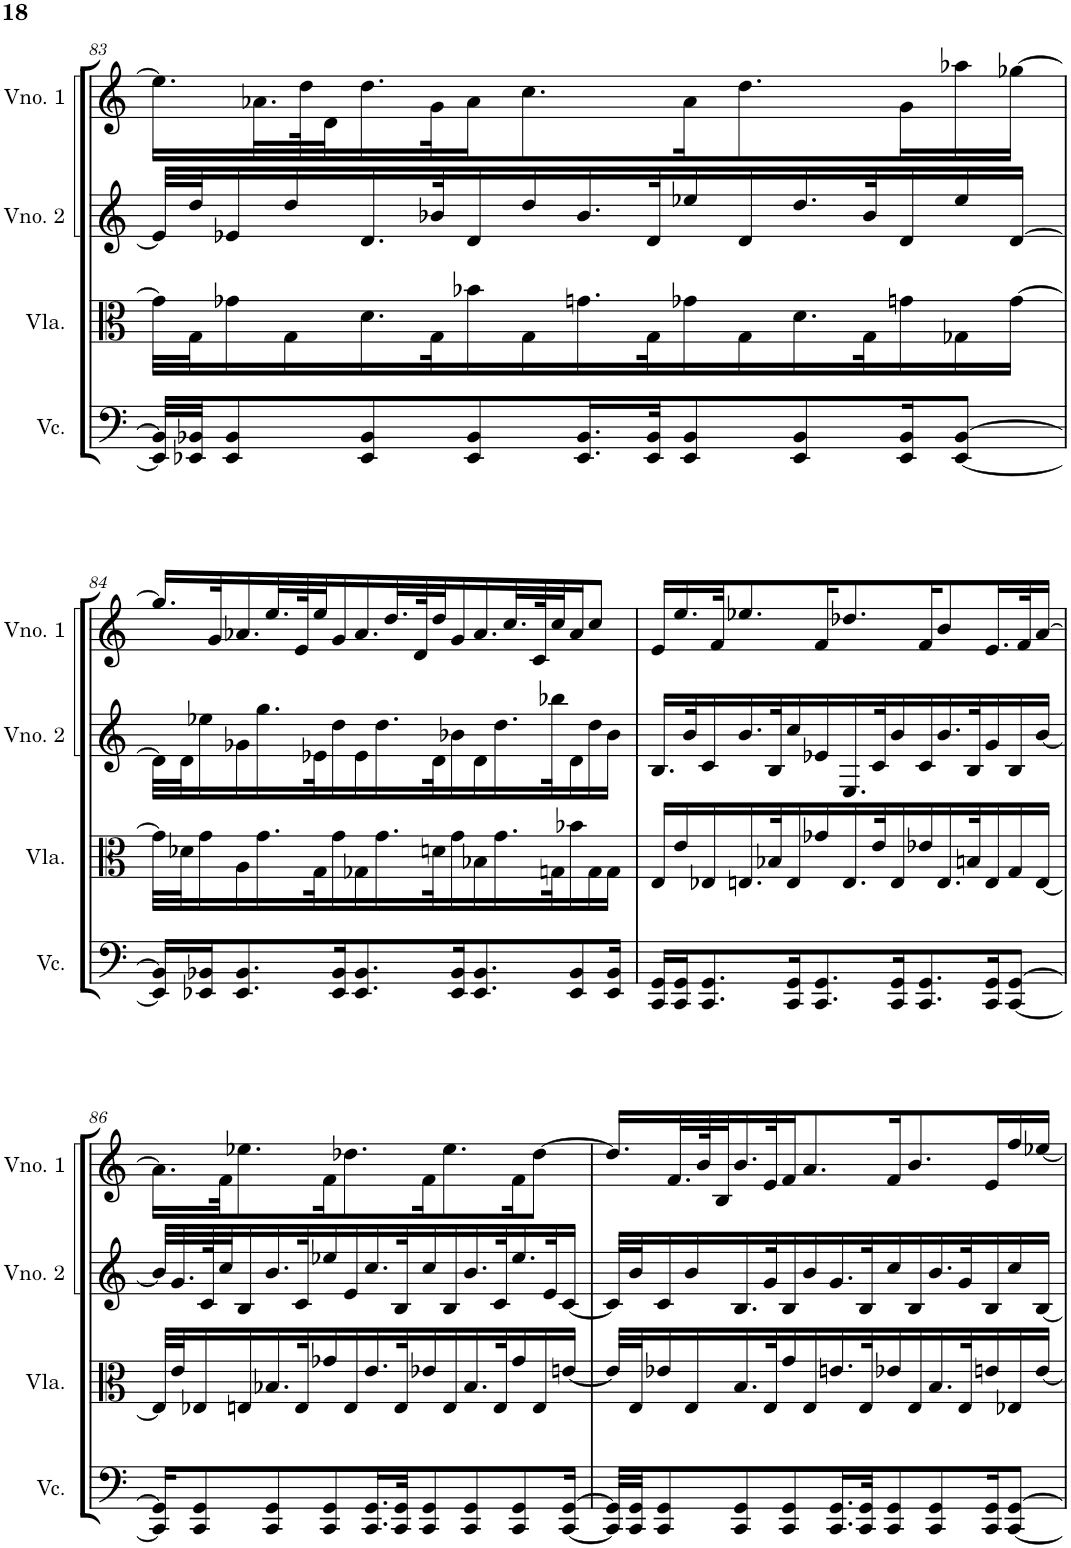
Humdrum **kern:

**kern	**kern	**kern	**kern
*part4	*part3	*part2	*part1
*staff4	*staff3	*staff2	*staff1
*I"Violoncelo	*I"Viola	*I"Violino 2	*I"Violino 1
*I'Vc.	*I'Vla.	*I'Vno. 2	*I'Vno. 1
!!LO:PB:g=z
*clefF4	*clefC3	*clefG2	*clefG2
*k[]	*k[]	*k[]	*k[]
*M4/4	*M4/4	*M4/4	*M4/4
=83	=83	=83	=83
32EE-/] 32BB-/]LLL	32g\LLL]	32e-/LLL]	16.ee\LL]
32EE-X/ 32BB-X/JJ	32G\J	32dd/J	.
8EE-/ 8BB-/	16g-X\	16e-X/	.
.	.	.	32.a-X\L
.	16G\	16dd/	.
.	.	.	64dd\K
.	.	.	32d\J
8EE-/ 8BB-/	16.d\	16.d/	16.dd\
.	32G\K	32b-X/K	32g\K
8EE-/ 8BB-/	16b-X\	16d/	16a-\J
.	16G\	16dd/	8.cc\
16.EE-/ 16.BB-/L	16.gn\	16.b-/	.
32EE-/ 32BB-/JK	32G\K	32d/K	.
8EE-/ 8BB-/	16g-X\	16ee-X/	16a-\K
.	16G\	16d/	8.dd\
8EE-/ 8BB-/	16.d\	16.dd/	.
.	32G\K	32b-/K	.
16EE-/ 16BB-/K	16gn\	16d/	16g\L
[8EE-/ [8BB-/J	16G-X\	16ee-/	16aa-X\
.	[16g\JJ	[16d/JJ	[16gg-X\JJ
!!LO:LB:g=z
=84	=84	=84	=84
16EE-/] 16BB-/]LL	32g\LLL]	32d\LLL]	16.gg-/LL]
.	32d-X\J	32d\J	.
16EE-X/ 16BB-X/J	16g\	16ee-X\	.
.	.	.	32g/K
8.EE-/ 8.BB-/	16A\	16g-X\	16.a-X/
.	16.g\	16.gg\	.
.	.	.	32.ee/L
.	.	.	64e/K
.	32G\K	32e-X\K	32ee/J
16EE-/ 16BB-/K	16g\	16dd\	16g/
8.EE-/ 8.BB-/	16G-X\	16e-\	16.a-/
.	16.g\	16.dd\	.
.	.	.	32.dd/L
.	.	.	64d/K
.	32dn\K	32d\K	32dd/J
16EE-/ 16BB-/K	16g\	16b-X\	16g/
8.EE-/ 8.BB-/	16B-X\	16d\	16.a-/
.	16.g\	16.dd\	.
.	.	.	32.cc/L
.	.	.	64c/K
.	32Gn\K	32bb-X\K	32cc/J
8EE-/ 8BB-/	16b-X\	16d\	16a-/J
.	16G\	16dd\	8cc/J
16EE-/ 16BB-/Jk	16G\JJ	16b-\JJ	.
=85	=85	=85	=85
16CC/ 16GG/LL	16E/LL	16.B/LL	16e/LL
16CC/ 16GG/J	16e/	.	16.ee/
.	.	32b/K	.
8.CC/ 8.GG/	16E-X/	16c/	.
.	.	.	32f/JK
.	16.En/	16.b/	8.ee-X/
.	32B-X/K	32B/K	.
16CC/ 16GG/K	16E/	16cc/	.
8.CC/ 8.GG/	16g-X/	16e-X/	16f/K
.	16.E/	16.E/	8.dd-X/
.	32e/K	32c/K	.
16CC/ 16GG/K	16E/	16b/	.
8.CC/ 8.GG/	16e-X/	16c/	16f/K
.	16.E/	16.b/	8b/
.	32Bn/K	32B/K	.
16CC/ 16GG/K	16E/	16g/	16.e/L
[8CC/ [8GG/J	16G/	16B/	.
.	.	.	32f/K
.	[16E/JJ	[16b/JJ	[16a/JJ
!!LO:LB:g=z
=86	=86	=86	=86
16CC/] 16GG/]KL	32E/LLL]	32b/LLL]	16.a\LL]
.	32e/J	32.g/	.
8CC/ 8GG/	16E-X/	.	.
.	.	64c/K	.
.	.	32cc/J	32f\JK
.	16En/	16B/	8.ee-X\
8CC/ 8GG/	16.B-X/	16.b/	.
.	32E/K	32c/K	.
8CC/ 8GG/	16g-X/	16ee-X/	16f\K
.	16E/	16e/	8.dd-X\
16.CC/ 16.GG/L	16.e/	16.cc/	.
32CC/ 32GG/JK	32E/K	32B/K	.
8CC/ 8GG/	16e-X/	16cc/	16f\K
.	16E/	16B/	8.ee-\
8CC/ 8GG/	16.B-/	16.b/	.
.	32E/K	32c/K	.
8CC/ 8GG/	16g-/	16.ee-/	16f\K
.	16E/	.	[8dd-\J
.	.	32e/K	.
[16CC/ [16GG/Jk	[16en/JJ	[16c/JJ	.
=87	=87	=87	=87
32CC/] 32GG/]LLL	32e/LLL]	32c/LLL]	16.dd-/LL]
32CC/ 32GG/JJ	32E/J	32b/J	.
8CC/ 8GG/	16e-X/	16c/	.
.	.	.	32.f/L
.	16E/	16b/	.
.	.	.	64b/K
.	.	.	32B/J
8CC/ 8GG/	16.B/	16.B/	16.b/
.	32E/K	32g/K	32e/K
8CC/ 8GG/	16g/	16B/	16f/J
.	16E/	16b/	8.a/
16.CC/ 16.GG/L	16.en/	16.g/	.
32CC/ 32GG/JK	32E/K	32B/K	.
8CC/ 8GG/	16e-X/	16cc/	16f/K
.	16E/	16B/	8.b/
8CC/ 8GG/	16.B/	16.b/	.
.	32E/K	32g/K	.
16CC/ 16GG/K	16en/	16B/	16e/L
[8CC/ [8GG/J	16E-X/	16cc/	16ff/
.	[16e/JJ	[16B/JJ	[16ee-X/JJ
=	=	=	=
*-	*-	*-	*-
